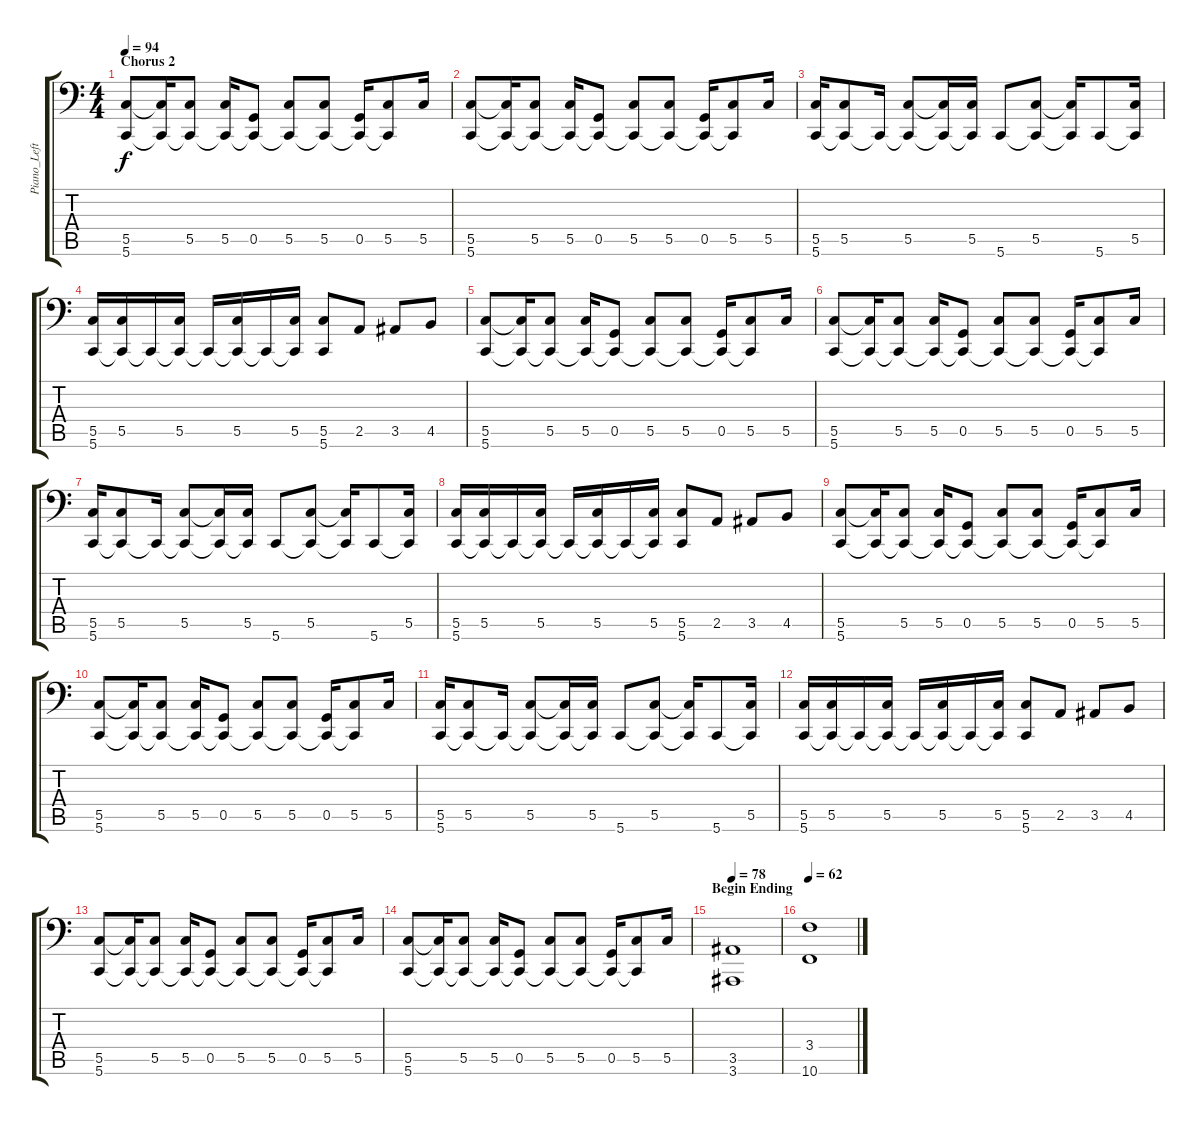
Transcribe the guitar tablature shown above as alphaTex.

\track ("Piano_Left Hand" "Piano_Left") {instrument acousticgrandpiano}
\staff {score tabs}
\tuning (E4 B3 G3 D3 G2 G1) {hide}
\ts (4 4)
\section ("" "Chorus 2")
\tempo 94
\clef f4
\ks c
(5.5 5.6).8{dy f} (5.5{t} 5.6{t}).16 (5.5 5.6{t}).8 (5.5 5.6{t}).16 (0.5 5.6{t}).8 (5.5 5.6{t}).8 (5.5 5.6{t}).8 (0.5 5.6{t}).16 (5.5 5.6{t}).8 5.5.16 |
(5.5 5.6).8 (5.5{t} 5.6{t}).16 (5.5 5.6{t}).8 (5.5 5.6{t}).16 (0.5 5.6{t}).8 (5.5 5.6{t}).8 (5.5 5.6{t}).8 (0.5 5.6{t}).16 (5.5 5.6{t}).8 5.5.16 |
(5.5 5.6).16 (5.5 5.6{t}).8 5.6{t}.16 (5.5 5.6{t}).8 (5.5{t} 5.6{t}).16 (5.5 5.6{t}).16 5.6.8 (5.5 5.6{t}).8 (5.5{t} 5.6{t}).16 5.6.8 (5.5 5.6{t}).16 |
(5.5 5.6).16 (5.5 5.6{t}).16 5.6{t}.16 (5.5 5.6{t}).16 5.6{t}.16 (5.5 5.6{t}).16 5.6{t}.16 (5.5 5.6{t}).16 (5.5 5.6).8 2.5.8 3.5.8 4.5.8 |
(5.5 5.6).8 (5.5{t} 5.6{t}).16 (5.5 5.6{t}).8 (5.5 5.6{t}).16 (0.5 5.6{t}).8 (5.5 5.6{t}).8 (5.5 5.6{t}).8 (0.5 5.6{t}).16 (5.5 5.6{t}).8 5.5.16 |
(5.5 5.6).8 (5.5{t} 5.6{t}).16 (5.5 5.6{t}).8 (5.5 5.6{t}).16 (0.5 5.6{t}).8 (5.5 5.6{t}).8 (5.5 5.6{t}).8 (0.5 5.6{t}).16 (5.5 5.6{t}).8 5.5.16 |
(5.5 5.6).16 (5.5 5.6{t}).8 5.6{t}.16 (5.5 5.6{t}).8 (5.5{t} 5.6{t}).16 (5.5 5.6{t}).16 5.6.8 (5.5 5.6{t}).8 (5.5{t} 5.6{t}).16 5.6.8 (5.5 5.6{t}).16 |
(5.5 5.6).16 (5.5 5.6{t}).16 5.6{t}.16 (5.5 5.6{t}).16 5.6{t}.16 (5.5 5.6{t}).16 5.6{t}.16 (5.5 5.6{t}).16 (5.5 5.6).8 2.5.8 3.5.8 4.5.8 |
(5.5 5.6).8 (5.5{t} 5.6{t}).16 (5.5 5.6{t}).8 (5.5 5.6{t}).16 (0.5 5.6{t}).8 (5.5 5.6{t}).8 (5.5 5.6{t}).8 (0.5 5.6{t}).16 (5.5 5.6{t}).8 5.5.16 |
(5.5 5.6).8 (5.5{t} 5.6{t}).16 (5.5 5.6{t}).8 (5.5 5.6{t}).16 (0.5 5.6{t}).8 (5.5 5.6{t}).8 (5.5 5.6{t}).8 (0.5 5.6{t}).16 (5.5 5.6{t}).8 5.5.16 |
(5.5 5.6).16 (5.5 5.6{t}).8 5.6{t}.16 (5.5 5.6{t}).8 (5.5{t} 5.6{t}).16 (5.5 5.6{t}).16 5.6.8 (5.5 5.6{t}).8 (5.5{t} 5.6{t}).16 5.6.8 (5.5 5.6{t}).16 |
(5.5 5.6).16 (5.5 5.6{t}).16 5.6{t}.16 (5.5 5.6{t}).16 5.6{t}.16 (5.5 5.6{t}).16 5.6{t}.16 (5.5 5.6{t}).16 (5.5 5.6).8 2.5.8 3.5.8 4.5.8 |
(5.5 5.6).8 (5.5{t} 5.6{t}).16 (5.5 5.6{t}).8 (5.5 5.6{t}).16 (0.5 5.6{t}).8 (5.5 5.6{t}).8 (5.5 5.6{t}).8 (0.5 5.6{t}).16 (5.5 5.6{t}).8 5.5.16 |
(5.5 5.6).8 (5.5{t} 5.6{t}).16 (5.5 5.6{t}).8 (5.5 5.6{t}).16 (0.5 5.6{t}).8 (5.5 5.6{t}).8 (5.5 5.6{t}).8 (0.5 5.6{t}).16 (5.5 5.6{t}).8 5.5.16 |
\section ("" "Begin Ending")
\tempo 78
(3.5 3.6).1 |
\tempo 62
(3.4 10.6).1
